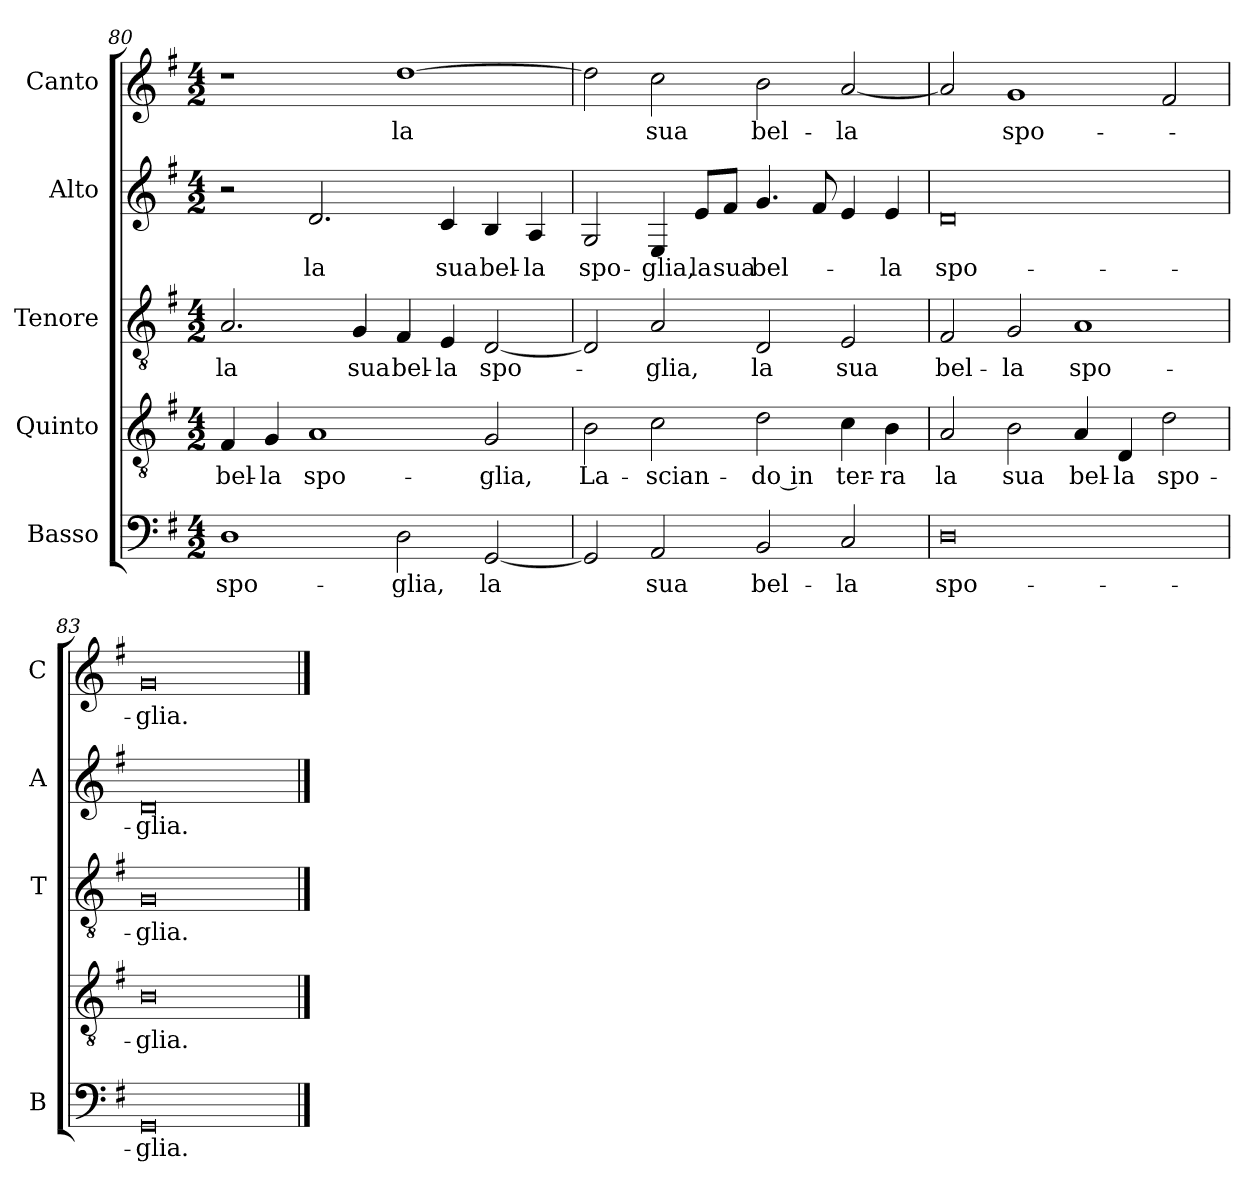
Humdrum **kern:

**kern	**text	**kern	**text	**kern	**text	**kern	**text	**kern	**text
*part5	*part5	*part4	*part4	*part3	*part3	*part2	*part2	*part1	*part1
*staff5	*staff5	*staff4	*staff4	*staff3	*staff3	*staff2	*staff2	*staff1	*staff1
*I"Basso	*	*I"Quinto	*	*I"Tenore	*	*I"Alto	*	*I"Canto	*
*I'B	*	*	*	*I'T	*	*I'A	*	*I'C	*
!!LO:LB:g=z
*clefF4	*	*clefGv2	*	*clefGv2	*	*clefG2	*	*clefG2	*
*k[f#]	*	*k[f#]	*	*k[f#]	*	*k[f#]	*	*k[f#]	*
*G:	*	*G:	*	*G:	*	*G:	*	*G:	*
*M4/2	*	*M4/2	*	*M4/2	*	*M4/2	*	*M4/2	*
=80	=80	=80	=80	=80	=80	=80	=80	=80	=80
!	!LO:LY:b	!	!LO:LY:b	!	!LO:LY:b	!	!	!	!
1D	spo-	4F#/	bel-	2.A/	la	2r	.	1r	.
!	!	!	!LO:LY:b	!	!	!	!	!	!
.	.	4G/	-la	.	.	.	.	.	.
!	!	!	!LO:LY:b	!	!	!	!LO:LY:b	!	!
.	.	1A	spo-	.	.	2.d/	la	.	.
!	!	!	!	!	!LO:LY:b	!	!	!	!
.	.	.	.	4G/	sua	.	.	.	.
!	!LO:LY:b	!	!	!	!LO:LY:b	!	!	!	!LO:LY:b
2D\	-glia,	.	.	4F#/	bel-	.	.	[1dd	la
!	!	!	!	!	!LO:LY:b	!	!LO:LY:b	!	!
.	.	.	.	4E/	-la	4c/	sua	.	.
!	!LO:LY:b	!	!LO:LY:b	!	!LO:LY:b	!	!LO:LY:b	!	!
[2GG/	la	2G/	-glia,	[2D/	spo-	4B/	bel-	.	.
!	!	!	!	!	!	!	!LO:LY:b	!	!
.	.	.	.	.	.	4A/	-la	.	.
=81	=81	=81	=81	=81	=81	=81	=81	=81	=81
!	!	!	!LO:LY:b	!	!	!	!LO:LY:b	!	!
2GG/]	.	2B\	La-	2D/]	.	2G/	spo-	2dd\]	.
!	!LO:LY:b	!	!LO:LY:b	!	!LO:LY:b	!	!LO:LY:b	!	!LO:LY:b
2AA/	sua	2c\	-scian-	2A/	-glia,	4E/	-glia,	2cc\	sua
!	!	!	!	!	!	!	!LO:LY:b	!	!
.	.	.	.	.	.	8e/L	la	.	.
!	!	!	!	!	!	!	!LO:LY:b	!	!
.	.	.	.	.	.	8f#/J	sua	.	.
!	!LO:LY:b	!	!LO:LY:b	!	!LO:LY:b	!	!LO:LY:b	!	!LO:LY:b
2BB/	bel-	2d\	-do in	2D/	la	4.g/	bel-	2b\	bel-
.	.	.	.	.	.	8f#/	.	.	.
!	!LO:LY:b	!	!LO:LY:b	!	!LO:LY:b	!	!	!	!LO:LY:b
2C/	-la	4c\	ter-	2E/	sua	4e/	.	[2a/	-la
!	!	!	!LO:LY:b	!	!	!	!LO:LY:b	!	!
.	.	4B\	-ra	.	.	4e/	-la	.	.
=82	=82	=82	=82	=82	=82	=82	=82	=82	=82
!	!LO:LY:b	!	!LO:LY:b	!	!LO:LY:b	!	!LO:LY:b	!	!
0D	spo-	2A/	la	2F#/	bel-	0d	spo-	2a/]	.
!	!	!	!LO:LY:b	!	!LO:LY:b	!	!	!	!LO:LY:b
.	.	2B\	sua	2G/	-la	.	.	1g	spo-
!	!	!	!LO:LY:b	!	!LO:LY:b	!	!	!	!
.	.	4A/	bel-	1A	spo-	.	.	.	.
!	!	!	!LO:LY:b	!	!	!	!	!	!
.	.	4D/	-la	.	.	.	.	.	.
!	!	!	!LO:LY:b	!	!	!	!	!	!
.	.	2d\	spo-	.	.	.	.	2f#/	.
=83	=83	=83	=83	=83	=83	=83	=83	=83	=83
!	!LO:LY:b	!	!LO:LY:b	!	!LO:LY:b	!	!LO:LY:b	!	!LO:LY:b
0GG	-glia.	0B	-glia.	0G	-glia.	0d	-glia.	0g	-glia.
==	==	==	==	==	==	==	==	==	==
*-	*-	*-	*-	*-	*-	*-	*-	*-	*-
